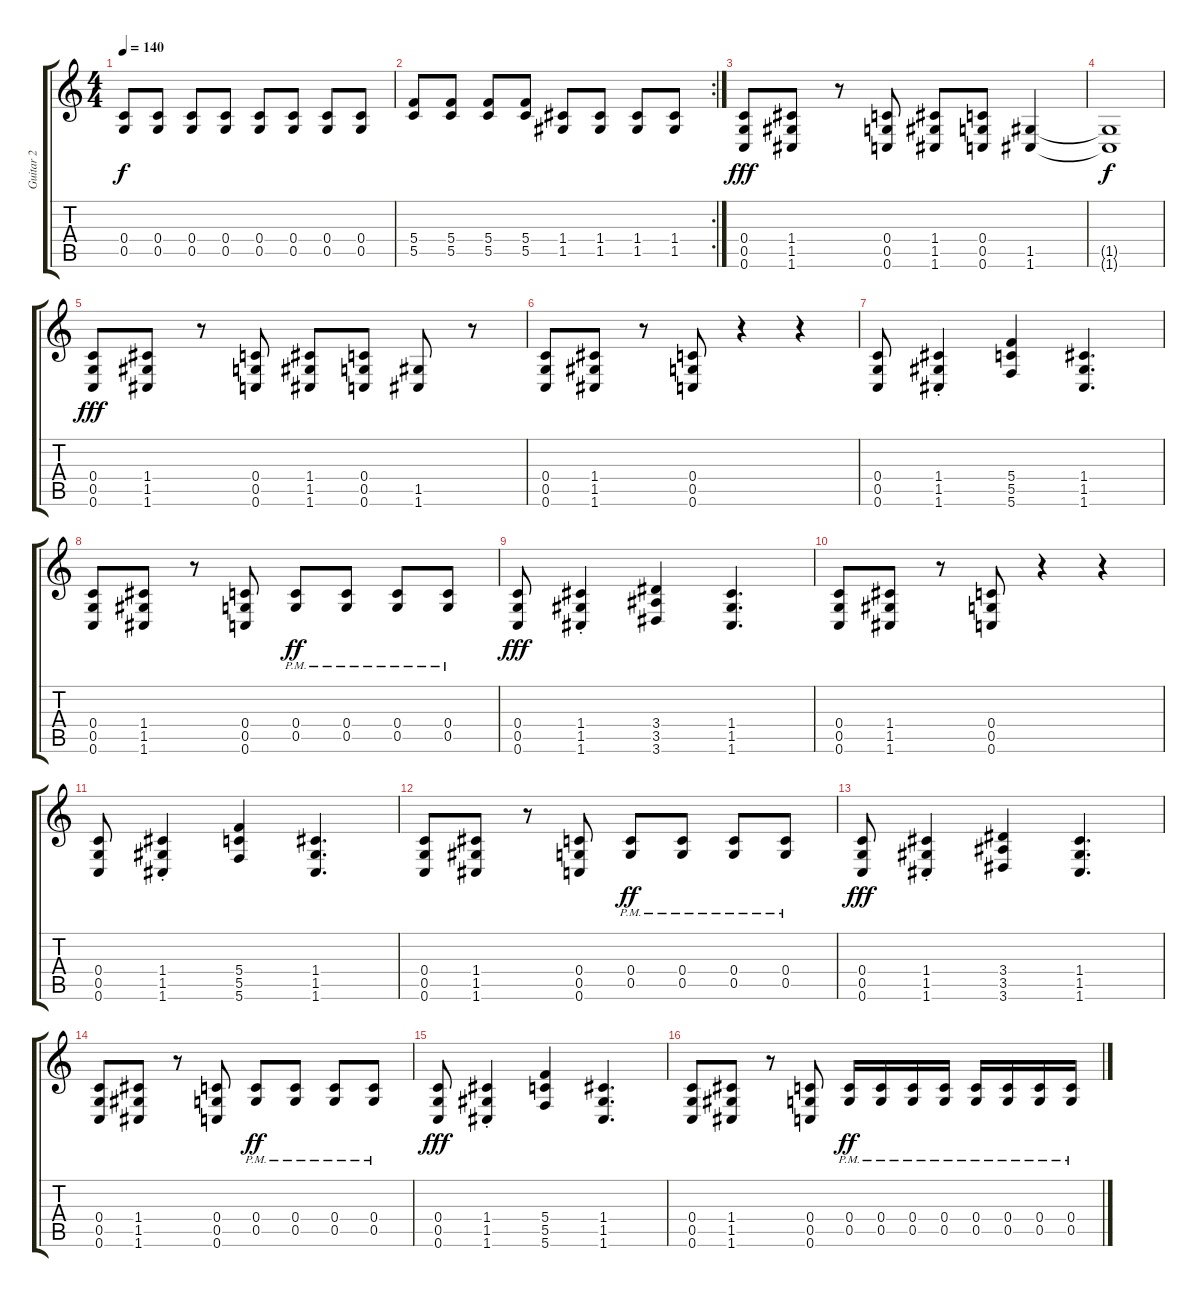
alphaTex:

\track ("Guitar 2" "Guitar 2") {instrument overdrivenguitar}
\staff {score tabs}
\tuning (D4 A3 F3 C3 G2 C2) {hide}
\ts (4 4)
\tempo 140
\clef g2
\ks c
(0.4 0.5).8{dy f} (0.4 0.5).8 (0.4 0.5).8 (0.4 0.5).8 (0.4 0.5).8 (0.4 0.5).8 (0.4 0.5).8 (0.4 0.5).8 |
\rc 2
(5.4 5.5).8 (5.4 5.5).8 (5.4 5.5).8 (5.4 5.5).8 (1.4 1.5).8 (1.4 1.5).8 (1.4 1.5).8 (1.4 1.5).8 |
(0.4 0.5 0.6).8{dy fff} (1.4 1.5 1.6).8 r.8 (0.4 0.5 0.6).8 (1.4 1.5 1.6).8 (0.4 0.5 0.6).8 (1.5 1.6).4 |
(1.5{t} 1.6{t}).1{dy f} |
(0.4 0.5 0.6).8{dy fff} (1.4 1.5 1.6).8 r.8 (0.4 0.5 0.6).8 (1.4 1.5 1.6).8 (0.4 0.5 0.6).8 (1.5 1.6).8 r.8 |
(0.4 0.5 0.6).8 (1.4 1.5 1.6).8 r.8 (0.4 0.5 0.6).8 r.4 r.4 |
(0.4 0.5 0.6).8 (1.4{st} 1.5{st} 1.6{st}).4 (5.4 5.5 5.6).4 (1.4 1.5 1.6).4{d} |
(0.4 0.5 0.6).8 (1.4 1.5 1.6).8 r.8 (0.4 0.5 0.6).8 (0.4{pm} 0.5{pm}).8{dy ff} (0.4{pm} 0.5{pm}).8 (0.4{pm} 0.5{pm}).8 (0.4{pm} 0.5{pm}).8 |
(0.4 0.5 0.6).8{dy fff} (1.4{st} 1.5{st} 1.6{st}).4 (3.4 3.5 3.6).4 (1.4 1.5 1.6).4{d} |
(0.4 0.5 0.6).8 (1.4 1.5 1.6).8 r.8 (0.4 0.5 0.6).8 r.4 r.4 |
(0.4 0.5 0.6).8 (1.4{st} 1.5{st} 1.6{st}).4 (5.4 5.5 5.6).4 (1.4 1.5 1.6).4{d} |
(0.4 0.5 0.6).8 (1.4 1.5 1.6).8 r.8 (0.4 0.5 0.6).8 (0.4{pm} 0.5{pm}).8{dy ff} (0.4{pm} 0.5{pm}).8 (0.4{pm} 0.5{pm}).8 (0.4{pm} 0.5{pm}).8 |
(0.4 0.5 0.6).8{dy fff} (1.4{st} 1.5{st} 1.6{st}).4 (3.4 3.5 3.6).4 (1.4 1.5 1.6).4{d} |
(0.4 0.5 0.6).8 (1.4 1.5 1.6).8 r.8 (0.4 0.5 0.6).8 (0.4{pm} 0.5{pm}).8{dy ff} (0.4{pm} 0.5{pm}).8 (0.4{pm} 0.5{pm}).8 (0.4{pm} 0.5{pm}).8 |
(0.4 0.5 0.6).8{dy fff} (1.4{st} 1.5{st} 1.6{st}).4 (5.4 5.5 5.6).4 (1.4 1.5 1.6).4{d} |
(0.4 0.5 0.6).8 (1.4 1.5 1.6).8 r.8 (0.4 0.5 0.6).8 (0.4{pm} 0.5{pm}).16{dy ff} (0.4{pm} 0.5{pm}).16 (0.4{pm} 0.5{pm}).16 (0.4{pm} 0.5{pm}).16 (0.4{pm} 0.5{pm}).16 (0.4{pm} 0.5{pm}).16 (0.4{pm} 0.5{pm}).16 (0.4{pm} 0.5{pm}).16
